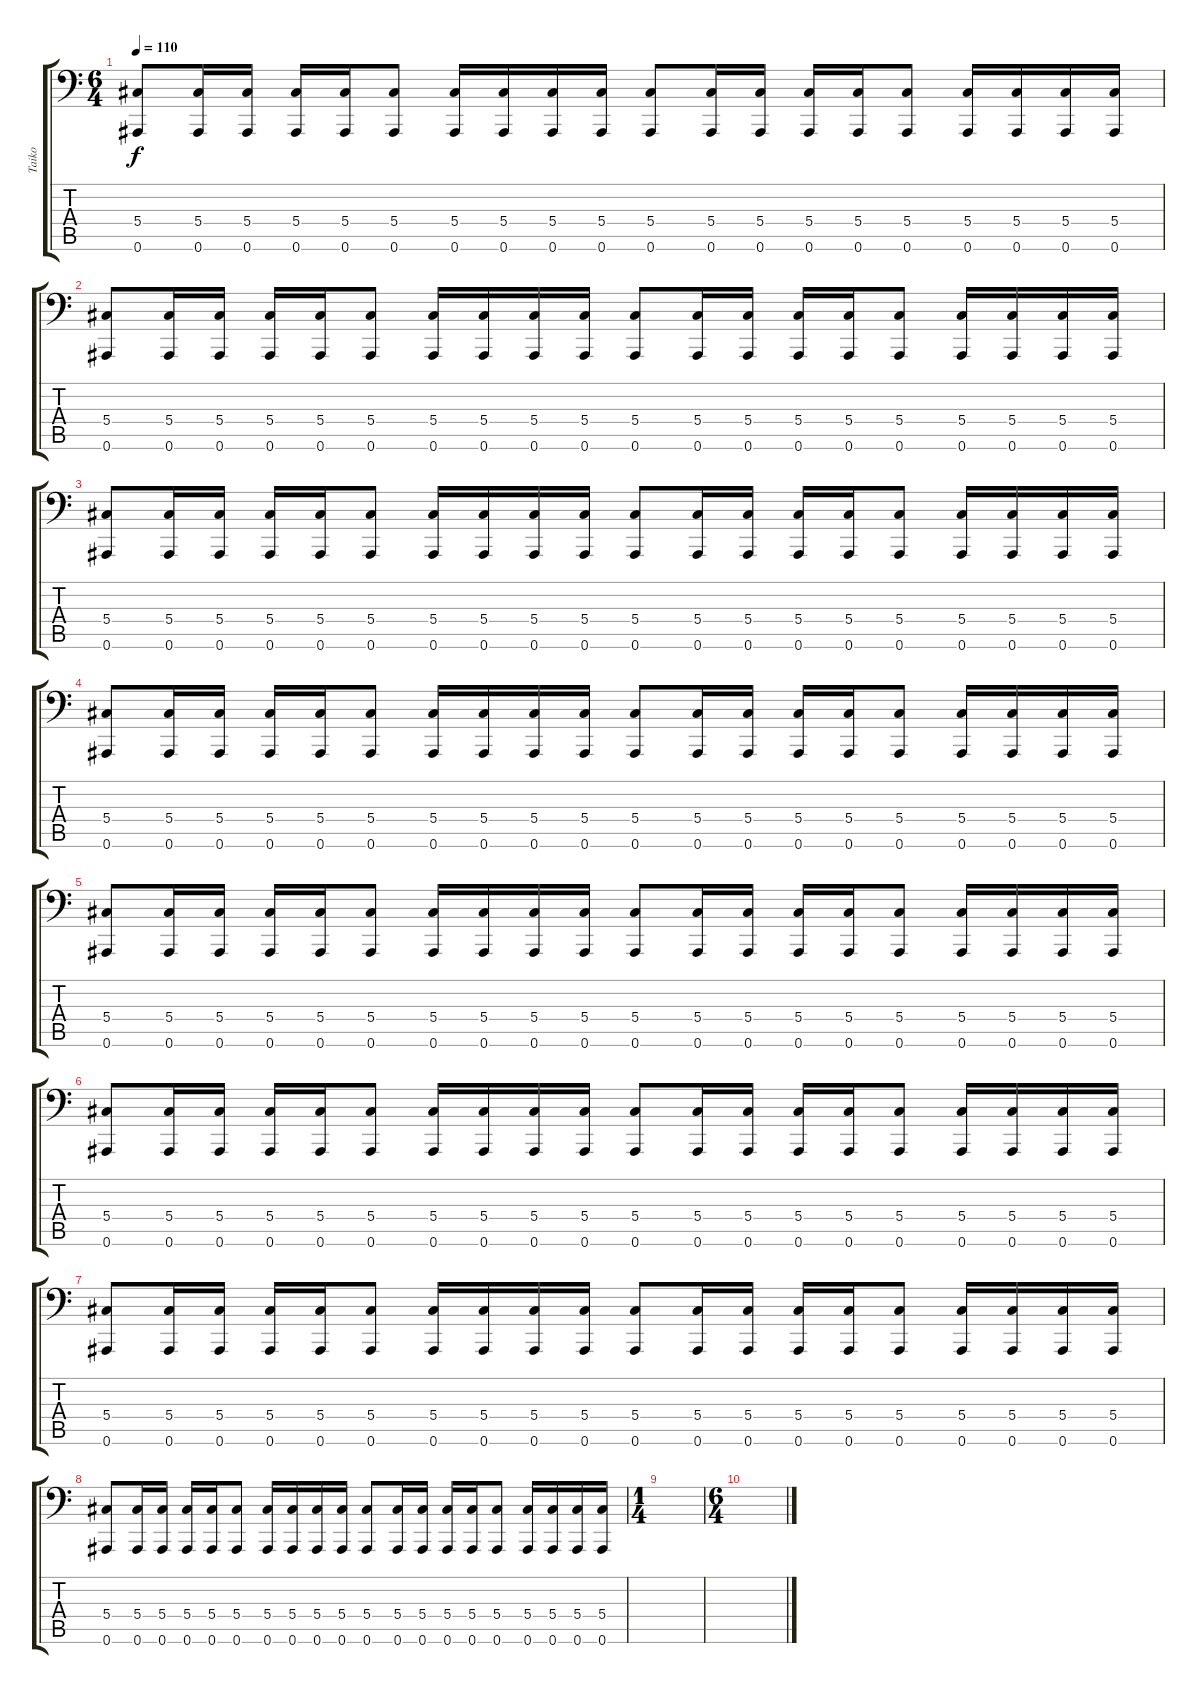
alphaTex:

\track ("Taiko" "Taiko") {instrument taikodrum}
\staff {score tabs}
\tuning (Bb3 F3 Db3 Ab2 Eb2 Bb1) {hide}
\ts (6 4)
\tempo 110
\clef f4
\ks c
(5.4 0.6).8{dy f instrument taikodrum} (5.4 0.6).16 (5.4 0.6).16 (5.4 0.6).16 (5.4 0.6).16 (5.4 0.6).8 (5.4 0.6).16 (5.4 0.6).16 (5.4 0.6).16 (5.4 0.6).16 (5.4 0.6).8 (5.4 0.6).16 (5.4 0.6).16 (5.4 0.6).16 (5.4 0.6).16 (5.4 0.6).8 (5.4 0.6).16 (5.4 0.6).16 (5.4 0.6).16 (5.4 0.6).16 |
(5.4 0.6).8 (5.4 0.6).16 (5.4 0.6).16 (5.4 0.6).16 (5.4 0.6).16 (5.4 0.6).8 (5.4 0.6).16 (5.4 0.6).16 (5.4 0.6).16 (5.4 0.6).16 (5.4 0.6).8 (5.4 0.6).16 (5.4 0.6).16 (5.4 0.6).16 (5.4 0.6).16 (5.4 0.6).8 (5.4 0.6).16 (5.4 0.6).16 (5.4 0.6).16 (5.4 0.6).16 |
(5.4 0.6).8 (5.4 0.6).16 (5.4 0.6).16 (5.4 0.6).16 (5.4 0.6).16 (5.4 0.6).8 (5.4 0.6).16 (5.4 0.6).16 (5.4 0.6).16 (5.4 0.6).16 (5.4 0.6).8 (5.4 0.6).16 (5.4 0.6).16 (5.4 0.6).16 (5.4 0.6).16 (5.4 0.6).8 (5.4 0.6).16 (5.4 0.6).16 (5.4 0.6).16 (5.4 0.6).16 |
(5.4 0.6).8 (5.4 0.6).16 (5.4 0.6).16 (5.4 0.6).16 (5.4 0.6).16 (5.4 0.6).8 (5.4 0.6).16 (5.4 0.6).16 (5.4 0.6).16 (5.4 0.6).16 (5.4 0.6).8 (5.4 0.6).16 (5.4 0.6).16 (5.4 0.6).16 (5.4 0.6).16 (5.4 0.6).8 (5.4 0.6).16 (5.4 0.6).16 (5.4 0.6).16 (5.4 0.6).16 |
(5.4 0.6).8 (5.4 0.6).16 (5.4 0.6).16 (5.4 0.6).16 (5.4 0.6).16 (5.4 0.6).8 (5.4 0.6).16 (5.4 0.6).16 (5.4 0.6).16 (5.4 0.6).16 (5.4 0.6).8 (5.4 0.6).16 (5.4 0.6).16 (5.4 0.6).16 (5.4 0.6).16 (5.4 0.6).8 (5.4 0.6).16 (5.4 0.6).16 (5.4 0.6).16 (5.4 0.6).16 |
(5.4 0.6).8 (5.4 0.6).16 (5.4 0.6).16 (5.4 0.6).16 (5.4 0.6).16 (5.4 0.6).8 (5.4 0.6).16 (5.4 0.6).16 (5.4 0.6).16 (5.4 0.6).16 (5.4 0.6).8 (5.4 0.6).16 (5.4 0.6).16 (5.4 0.6).16 (5.4 0.6).16 (5.4 0.6).8 (5.4 0.6).16 (5.4 0.6).16 (5.4 0.6).16 (5.4 0.6).16 |
(5.4 0.6).8 (5.4 0.6).16 (5.4 0.6).16 (5.4 0.6).16 (5.4 0.6).16 (5.4 0.6).8 (5.4 0.6).16 (5.4 0.6).16 (5.4 0.6).16 (5.4 0.6).16 (5.4 0.6).8 (5.4 0.6).16 (5.4 0.6).16 (5.4 0.6).16 (5.4 0.6).16 (5.4 0.6).8 (5.4 0.6).16 (5.4 0.6).16 (5.4 0.6).16 (5.4 0.6).16 |
(5.4 0.6).8 (5.4 0.6).16 (5.4 0.6).16 (5.4 0.6).16 (5.4 0.6).16 (5.4 0.6).8 (5.4 0.6).16 (5.4 0.6).16 (5.4 0.6).16 (5.4 0.6).16 (5.4 0.6).8 (5.4 0.6).16 (5.4 0.6).16 (5.4 0.6).16 (5.4 0.6).16 (5.4 0.6).8 (5.4 0.6).16 (5.4 0.6).16 (5.4 0.6).16 (5.4 0.6).16 |
\ts (1 4)
|
\ts (6 4)
